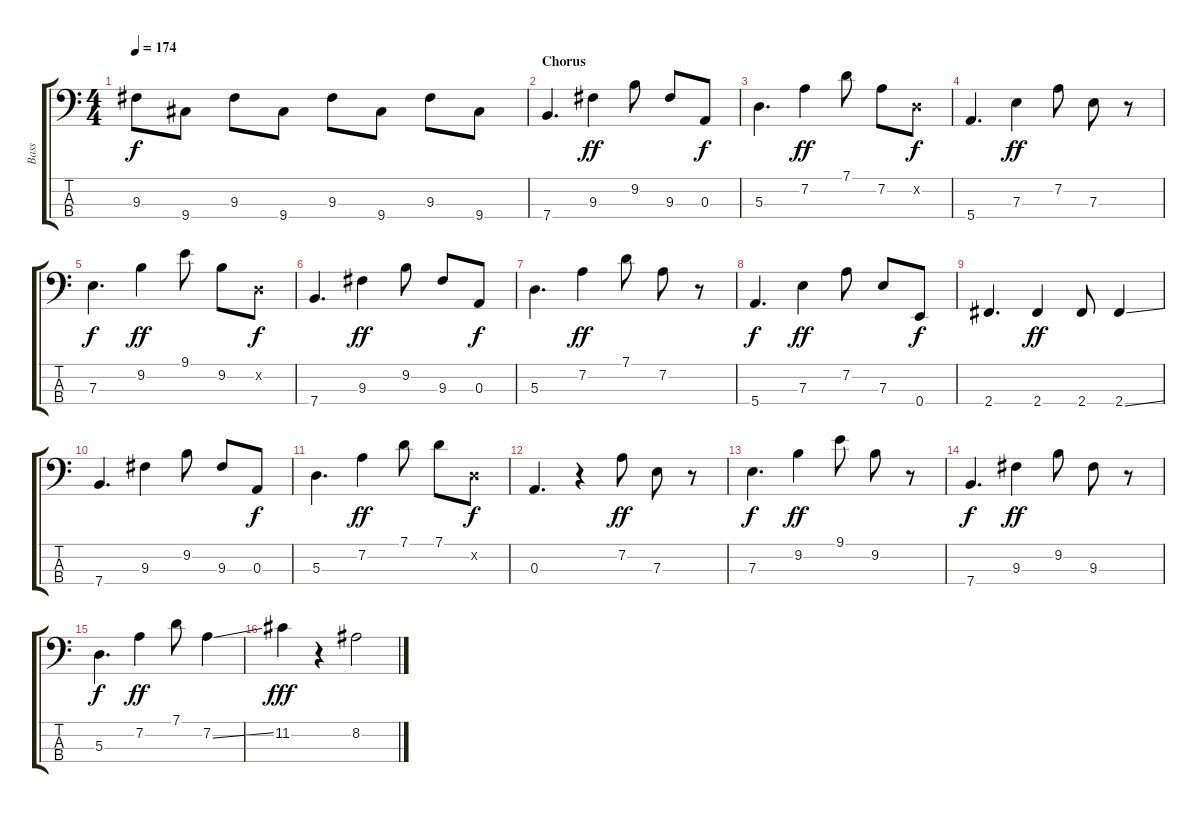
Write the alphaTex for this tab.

\track ("Bass" "Bass") {instrument fretlessbass}
\staff {score tabs}
\tuning (G2 D2 A1 E1) {hide}
\ts (4 4)
\tempo 174
\clef f4
\ks c
9.3.8{dy f} 9.4.8 9.3.8 9.4.8 9.3.8 9.4.8 9.3.8 9.4.8 |
\section ("" "Chorus")
7.4.4{d} 9.3.4{dy ff} 9.2.8 9.3.8 0.3.8{dy f} |
5.3.4{d} 7.2.4{dy ff} 7.1.8 7.2.8 0.2{x}.8{dy f} |
5.4.4{d} 7.3.4{dy ff} 7.2.8 7.3.8 r.8 |
7.3.4{d dy f} 9.2.4{dy ff} 9.1.8 9.2.8 0.2{x}.8{dy f} |
7.4.4{d} 9.3.4{dy ff} 9.2.8 9.3.8 0.3.8{dy f} |
5.3.4{d} 7.2.4{dy ff} 7.1.8 7.2.8 r.8 |
5.4.4{d dy f} 7.3.4{dy ff} 7.2.8 7.3.8 0.4.8{dy f} |
2.4.4{d} 2.4.4{dy ff} 2.4.8 2.4{ss}.4 |
7.4.4{d} 9.3.4 9.2.8 9.3.8 0.3.8{dy f} |
5.3.4{d} 7.2.4{dy ff} 7.1.8 7.1.8 0.2{x}.8{dy f} |
0.3.4{d} r.4 7.2.8{dy ff} 7.3.8 r.8 |
7.3.4{d dy f} 9.2.4{dy ff} 9.1.8 9.2.8 r.8 |
7.4.4{d dy f} 9.3.4{dy ff} 9.2.8 9.3.8 r.8 |
5.3.4{d dy f} 7.2.4{dy ff} 7.1.8 7.2{ss}.4 |
11.2.4{dy fff} r.4 8.2.2
